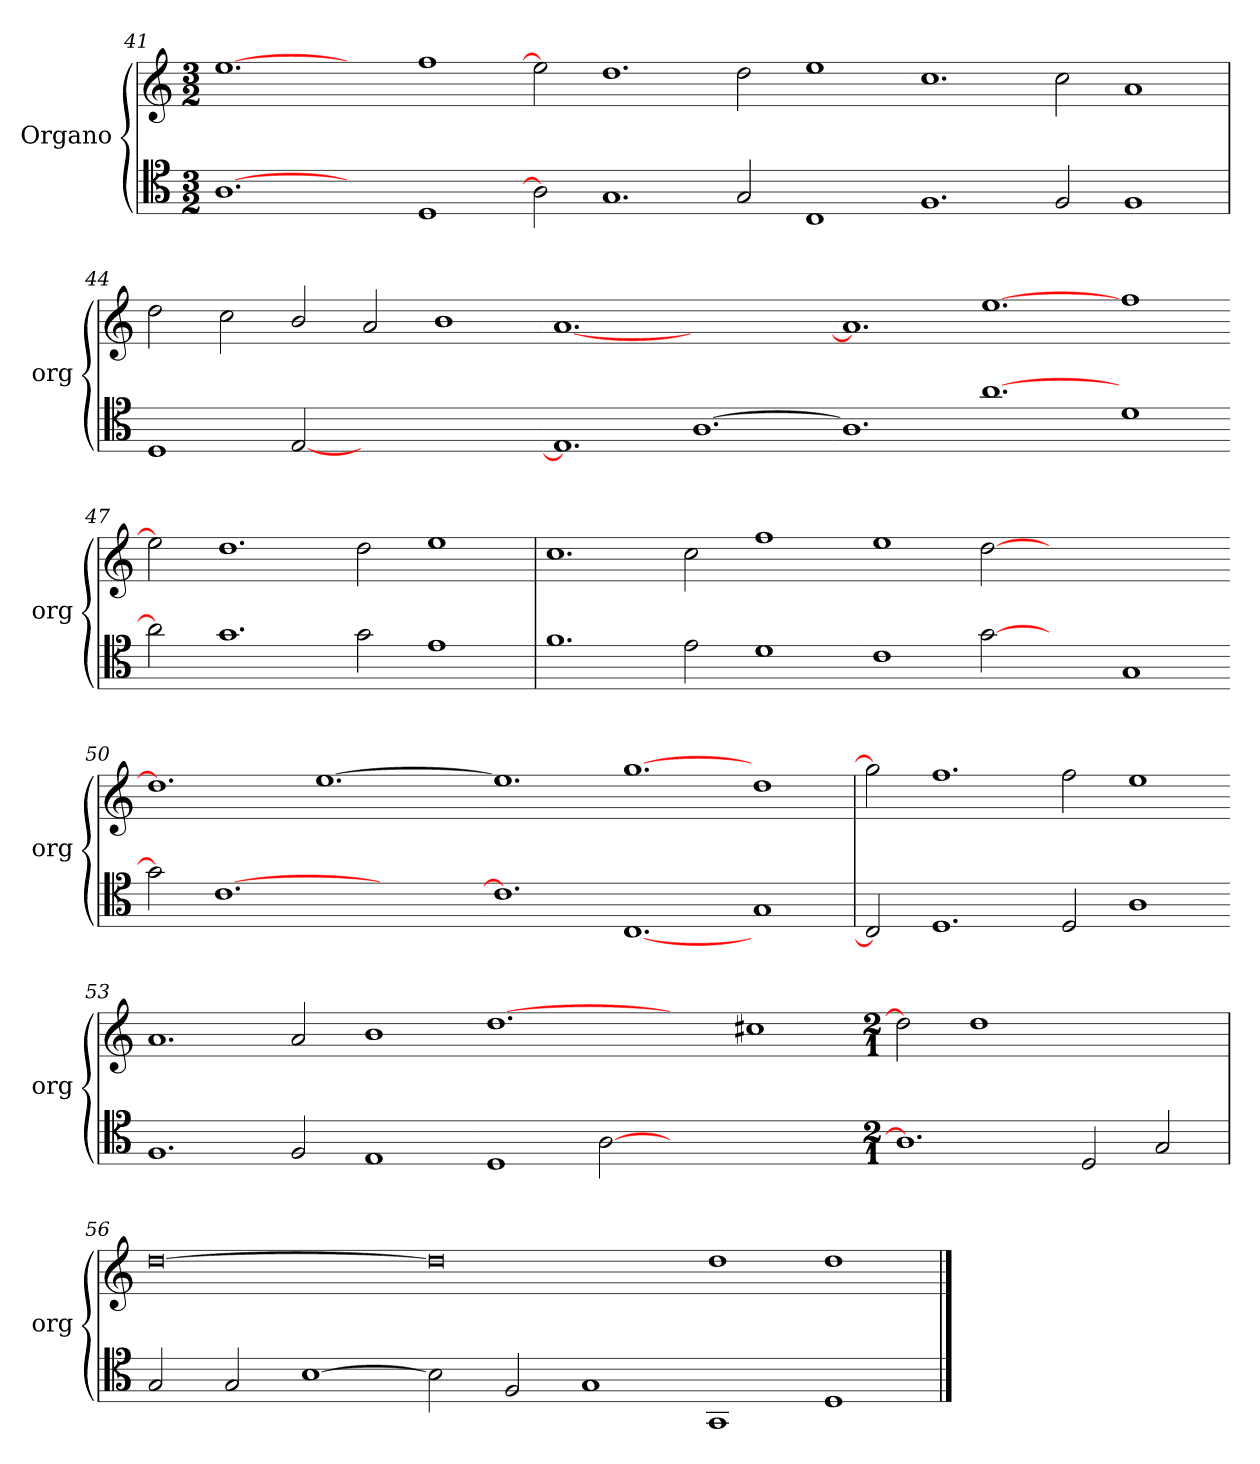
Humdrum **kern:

**kern	**kern
*part2	*part1
*staff2	*staff1
*I"Organo	*I"Organo
*I'org	*I'org
*clefC4	*clefG2
*k[]	*k[]
*M3/2	*M3/2
=41	=41
[1.A	[1.ee
2ryy	2ryy
1D	1ff
=42-	=42-
2A]	2ee]
1.G	1.dd
2G/	2dd\
1C	1ee
=43-	=43-
1.F	1.cc
2F/	2cc\
1F	1a
=44	=44
1D	2dd\
.	2cc\
[2E	2b/
1.ryy	2a/
.	1b
=45-	=45-
1.E]	[1.a
[1.A	1.ryy
=46-	=46-
1.A]	1.a]
[1.a	[1.ee
1d	1ff
=47-	=47-
2a]	2ee]
1.g	1.dd
2g\	2dd\
1e	1ee
=48	=48
1.f	1.cc
2e\	2cc\
1d	1ff
=49-	=49-
1c	1ee
[2g	[2dd
2ryy	1.ryy
1G	.
=50-	=50-
2g]	1.dd]
[1.c	.
.	[1.ee
1ryy	.
=51-	=51-
1.c]	1.ee]
[1.C	[1.gg
1G	1dd
=52	=52
2C]	2gg]
1.D	1.ff
2D/	2ff\
1A	1ee
=53-	=53-
1.F	1.a
2F/	2a/
1E	1b
=54-	=54-
1D	[1.dd
[2A	.
1.ryy	2ryy
.	1cc#X
=55-	=55-
*M2/1	*M2/1
1.A]	2dd]
.	1dd
2D/	1ryy
2G/	.
=56	=56
2G/	[0dd
2G/	.
[1B	.
=57-	=57-
2B]	0dd]
2F/	.
1G	.
=58-	=58-
1GG	1dd
1D	1dd
==	==
*-	*-
